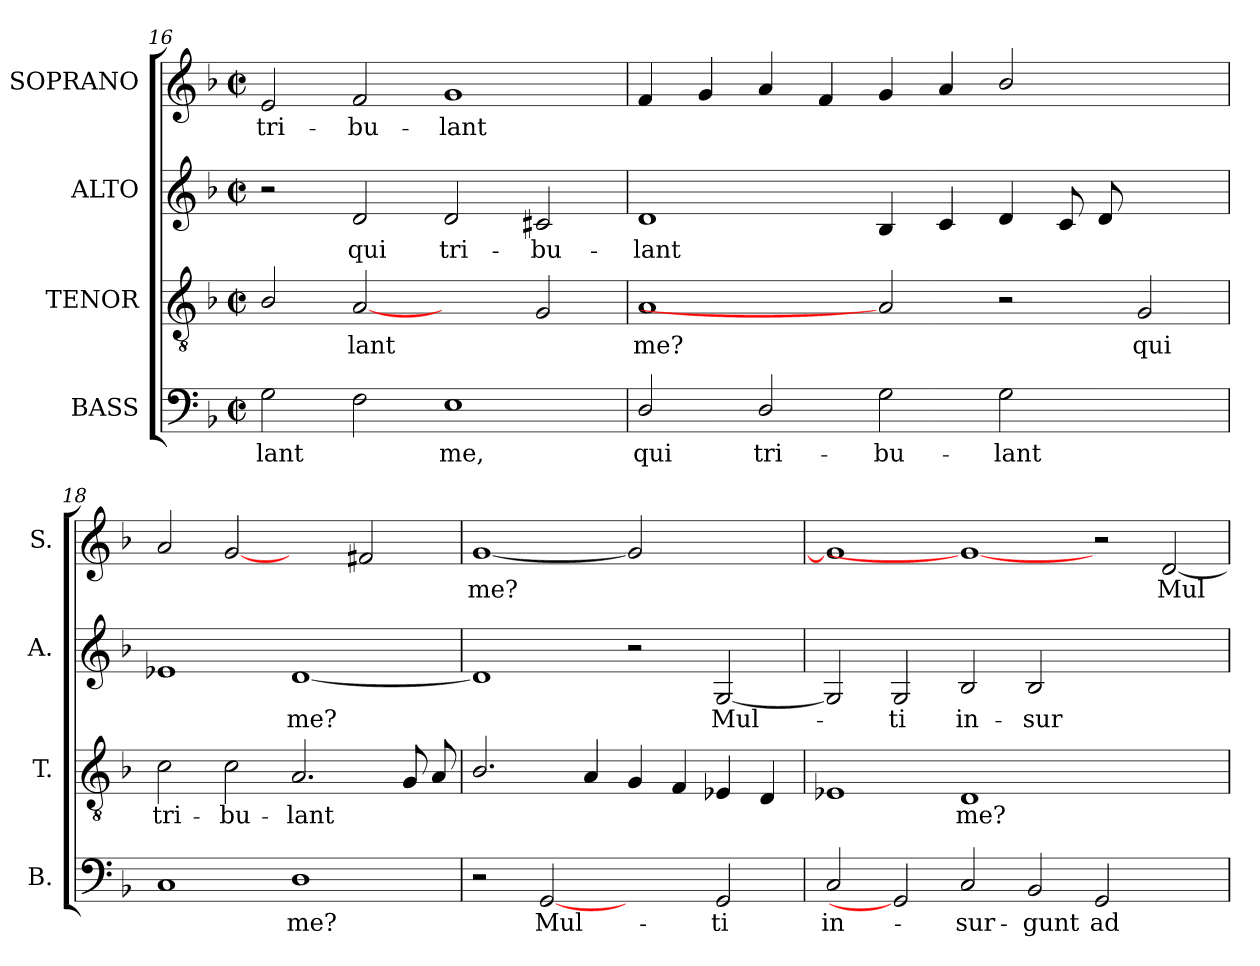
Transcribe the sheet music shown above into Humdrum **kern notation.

**kern	**text	**kern	**text	**kern	**text	**kern	**text
*part4	*part4	*part3	*part3	*part2	*part2	*part1	*part1
*staff4	*staff4	*staff3	*staff3	*staff2	*staff2	*staff1	*staff1
*I"BASS	*	*I"TENOR	*	*I"ALTO	*	*I"SOPRANO	*
*I'B.	*	*I'T.	*	*I'A.	*	*I'S.	*
*clefF4	*	*clefGv2	*	*clefG2	*	*clefG2	*
*	*	*ITrd7c12	*	*	*	*	*
*k[b-]	*	*k[b-]	*	*k[b-]	*	*k[b-]	*
*F:	*	*F:	*	*F:	*	*F:	*
*M2/2	*	*M2/2	*	*M2/2	*	*M2/2	*
*met(c|)	*	*met(c|)	*	*met(c|)	*	*met(c|)	*
=16	=16	=16	=16	=16	=16	=16	=16
!	!LO:LY:b:color=#000000	!	!	!	!	!	!
!	!	!	!	!	!	!	!LO:LY:b:color=#000000
2Gi\	-lant	2BB-i/	.	2r	.	2ei/	tri-
!	!	!	!LO:LY:b:color=#000000	!	!	!	!
!	!	!	!	!	!LO:LY:b:color=#000000	!	!
!	!	!	!	!	!	!	!LO:LY:b:color=#000000
2Fi\	.	[2AAi	-lant	2di/	qui	2fi/	-bu-
!	!LO:LY:b:color=#000000	!	!	!	!	!	!
!	!	!	!	!	!LO:LY:b:color=#000000	!	!
!	!	!	!	!	!	!	!LO:LY:b:color=#000000
1Ei	me,	2ryy	.	2di/	tri-	1gi	-lant
!	!	!	!	!	!LO:LY:b:color=#000000	!	!
.	.	2GGi/	.	2c#Xi/	-bu-	.	.
=17	=17	=17	=17	=17	=17	=17	=17
!	!LO:LY:b:color=#000000	!	!	!	!	!	!
!	!	!	!LO:LY:b:color=#000000	!	!	!	!
!	!	!	!	!	!LO:LY:b:color=#000000	!	!
2Di/	qui	1AAi	me?	1di	-lant	4fi/	.
.	.	.	.	.	.	4gi/	.
!	!LO:LY:b:color=#000000	!	!	!	!	!	!
2Di/	tri-	.	.	.	.	4ai/	.
.	.	.	.	.	.	4fi/	.
!	!LO:LY:b:color=#000000	!	!	!	!	!	!
2Gi\	-bu-	2AAi]	.	4B-i/	.	4gi/	.
.	.	.	.	4ci/	.	4ai/	.
!	!LO:LY:b:color=#000000	!	!	!	!	!	!
2Gi\	-lant	2r	.	4di/	.	2b-i/	.
.	.	.	.	8ci/	.	.	.
.	.	.	.	8di/	.	.	.
!	!	!	!LO:LY:b:color=#000000	!	!	!	!
2ryy	.	2GGi/	qui	2ryy	.	2ryy	.
=18	=18	=18	=18	=18	=18	=18	=18
!	!	!	!LO:LY:b:color=#000000	!	!	!	!
1Ci	.	2Ci\	tri-	1e-Xi	.	2ai/	.
!	!	!	!LO:LY:b:color=#000000	!	!	!	!
.	.	2Ci\	-bu-	.	.	[2gi	.
!	!LO:LY:b:color=#000000	!	!	!	!	!	!
!	!	!	!LO:LY:b:color=#000000	!	!	!	!
!	!	!	!	!	!LO:LY:b:color=#000000	!	!
1Di	me?	2.AAi/	-lant	[1di	me?	2ryy	.
.	.	.	.	.	.	2f#Xi/	.
.	.	8GGi/	.	.	.	.	.
.	.	8AAi/	.	.	.	.	.
=19	=19	=19	=19	=19	=19	=19	=19
!	!	!	!	!	!	!	!LO:LY:b:color=#000000
2r	.	2.BB-i/	.	1di]	.	[1gi	me?
!	!LO:LY:b:color=#000000	!	!	!	!	!	!
[2GGi	Mul-	.	.	.	.	.	.
.	.	4AAi/	.	.	.	.	.
2ryy	.	4GGi/	.	2r	.	2gi]	.
.	.	4FFi/	.	.	.	.	.
!	!LO:LY:b:color=#000000	!	!	!	!	!	!
!	!	!	!	!	!LO:LY:b:color=#000000	!	!
2GGi/	-ti	4EE-Xi/	.	[2Gi/	Mul-	2ryy	.
.	.	4DDi/	.	.	.	.	.
!!LO:LB:g=z
=20	=20	=20	=20	=20	=20	=20	=20
!	!LO:LY:b:color=#000000	!	!	!	!	!	!
2Ci/	in-	1EE-Xi	.	2Gi/]	.	1gi]	.
!	!	!	!	!	!LO:LY:b:color=#000000	!	!
2GGi]	.	.	.	2Gi/	-ti	.	.
!	!LO:LY:b:color=#000000	!	!	!	!	!	!
!	!	!	!LO:LY:b:color=#000000	!	!	!	!
!	!	!	!	!	!LO:LY:b:color=#000000	!	!
2Ci/	-sur-	1DDi	me?	2B-i/	in-	1gi_	.
!	!LO:LY:b:color=#000000	!	!	!	!	!	!
!	!	!	!	!	!LO:LY:b:color=#000000	!	!
2BB-i/	-gunt	.	.	2B-i/	-sur-	.	.
!	!LO:LY:b:color=#000000	!	!	!	!	!	!
2GGi/	ad-	1ryy	.	1ryy	.	2r	.
!	!	!	!	!	!	!	!LO:LY:b:color=#000000
2ryy	.	.	.	.	.	[2di/	Mul-
=	=	=	=	=	=	=	=
*-	*-	*-	*-	*-	*-	*-	*-
